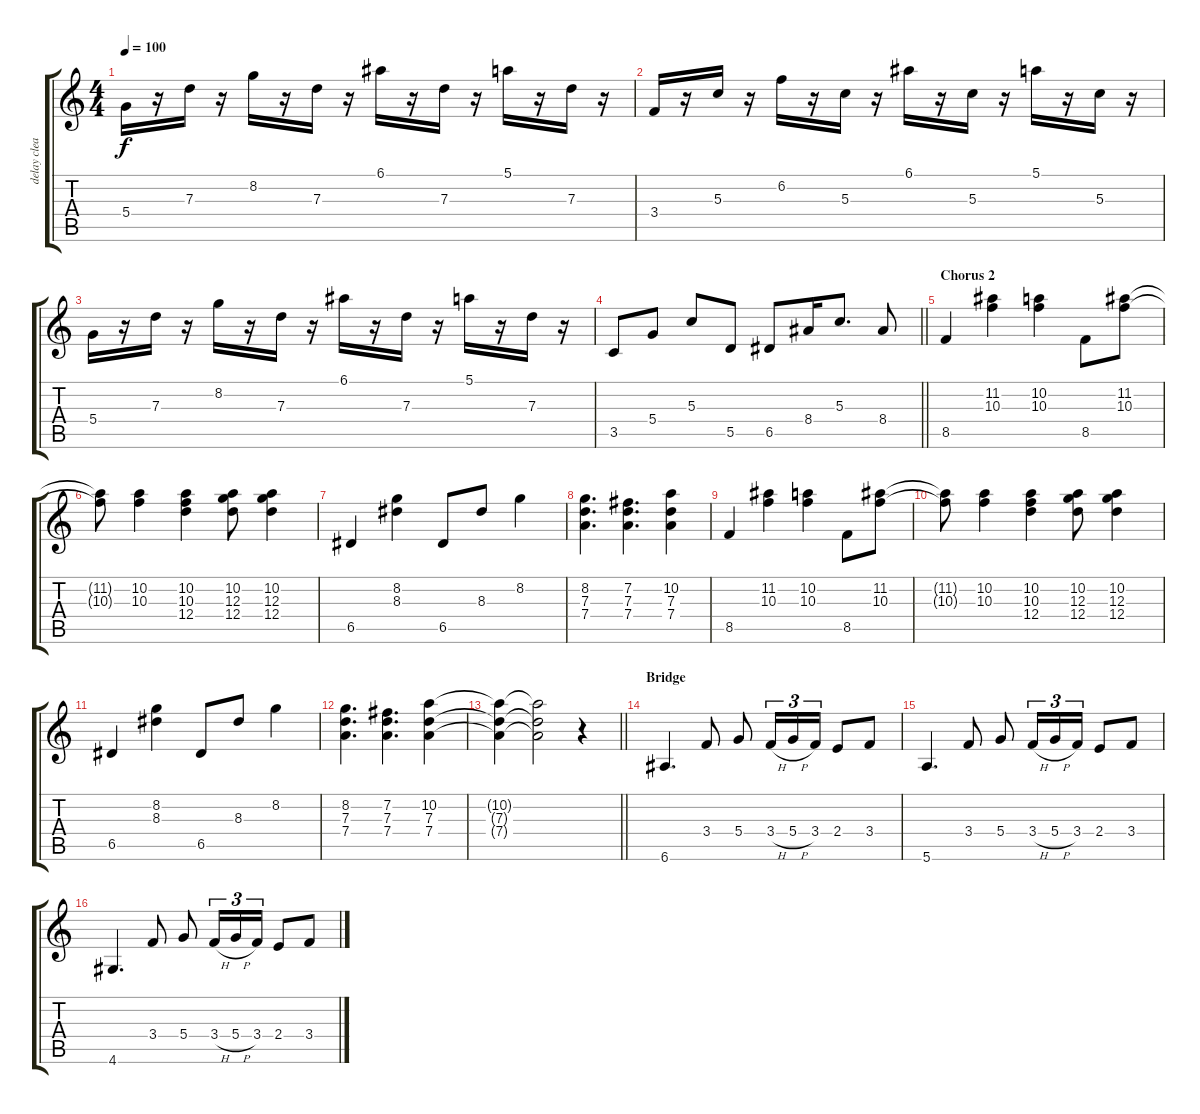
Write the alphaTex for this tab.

\track ("delay clean" "delay clea") {instrument electricguitarclean}
\staff {score tabs}
\tuning (E4 B3 G3 D3 A2 E2) {hide}
\ts (4 4)
\tempo 100
\clef g2
\ks c
5.4.16{dy f} r.16 7.3.16 r.16 8.2.16 r.16 7.3.16 r.16 6.1.16 r.16 7.3.16 r.16 5.1.16 r.16 7.3.16 r.16 |
3.4.16 r.16 5.3.16 r.16 6.2.16 r.16 5.3.16 r.16 6.1.16 r.16 5.3.16 r.16 5.1.16 r.16 5.3.16 r.16 |
5.4.16 r.16 7.3.16 r.16 8.2.16 r.16 7.3.16 r.16 6.1.16 r.16 7.3.16 r.16 5.1.16 r.16 7.3.16 r.16 |
\barLineRight lightlight
3.5.8 5.4.8 5.3.8 5.5.8 6.5.8 8.4.16 5.3.8{d} 8.4.8 |
\section ("" "Chorus 2")
8.5.4 (11.2 10.3).4 (10.2 10.3).4 8.5.8 (11.2 10.3).8 |
(11.2{t} 10.3{t}).8 (10.2 10.3).4 (10.2 10.3 12.4).4 (10.2 12.3 12.4).8 (10.2 12.3 12.4).4 |
6.5.4 (8.2 8.3).4 6.5.8 8.3.8 8.2.4 |
(8.2 7.3 7.4).4{d} (7.2 7.3 7.4).4{d} (10.2 7.3 7.4).4 |
8.5.4 (11.2 10.3).4 (10.2 10.3).4 8.5.8 (11.2 10.3).8 |
(11.2{t} 10.3{t}).8 (10.2 10.3).4 (10.2 10.3 12.4).4 (10.2 12.3 12.4).8 (10.2 12.3 12.4).4 |
6.5.4 (8.2 8.3).4 6.5.8 8.3.8 8.2.4 |
(8.2 7.3 7.4).4{d} (7.2 7.3 7.4).4{d} (10.2 7.3 7.4).4 |
\barLineRight lightlight
(10.2{t} 7.3{t} 7.4{t}).4 (10.2{t} 7.3{t} 7.4{t}).2 r.4 |
\section ("" "Bridge")
6.6.4{d} 3.4.8 5.4.8 3.4{h}.16{tu (3 2)} 5.4{h}.16{tu (3 2)} 3.4.16{tu (3 2)} 2.4.8 3.4.8 |
5.6.4{d} 3.4.8 5.4.8 3.4{h}.16{tu (3 2)} 5.4{h}.16{tu (3 2)} 3.4.16{tu (3 2)} 2.4.8 3.4.8 |
4.6.4{d} 3.4.8 5.4.8 3.4{h}.16{tu (3 2)} 5.4{h}.16{tu (3 2)} 3.4.16{tu (3 2)} 2.4.8 3.4.8
